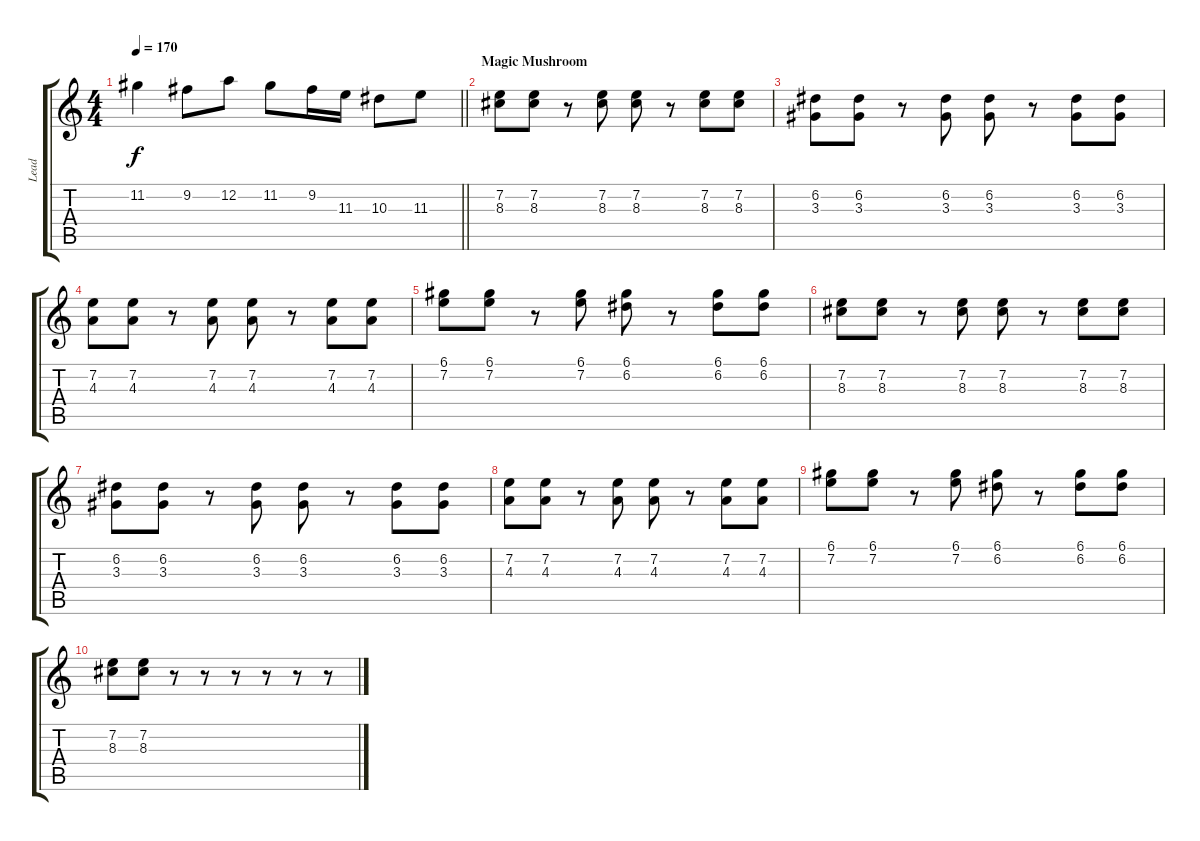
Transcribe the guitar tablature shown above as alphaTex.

\track ("Lead" "Lead") {instrument distortionguitar}
\staff {score tabs}
\tuning (D4 A3 F3 C3 G2 D2) {hide}
\ts (4 4)
\tempo 170
\clef g2
\barLineRight lightlight
\ks c
11.2.4{dy f} 9.2.8 12.2.8 11.2.8 9.2.16 11.3.16 10.3.8 11.3.8 |
\section ("" "Magic Mushroom")
(7.2 8.3).8 (7.2 8.3).8 r.8 (7.2 8.3).8 (7.2 8.3).8 r.8 (7.2 8.3).8 (7.2 8.3).8 |
(6.2 3.3).8 (6.2 3.3).8 r.8 (6.2 3.3).8 (6.2 3.3).8 r.8 (6.2 3.3).8 (6.2 3.3).8 |
(7.2 4.3).8 (7.2 4.3).8 r.8 (7.2 4.3).8 (7.2 4.3).8 r.8 (7.2 4.3).8 (7.2 4.3).8 |
(6.1 7.2).8 (6.1 7.2).8 r.8 (6.1 7.2).8 (6.1 6.2).8 r.8 (6.1 6.2).8 (6.1 6.2).8 |
(7.2 8.3).8 (7.2 8.3).8 r.8 (7.2 8.3).8 (7.2 8.3).8 r.8 (7.2 8.3).8 (7.2 8.3).8 |
(6.2 3.3).8 (6.2 3.3).8 r.8 (6.2 3.3).8 (6.2 3.3).8 r.8 (6.2 3.3).8 (6.2 3.3).8 |
(7.2 4.3).8 (7.2 4.3).8 r.8 (7.2 4.3).8 (7.2 4.3).8 r.8 (7.2 4.3).8 (7.2 4.3).8 |
(6.1 7.2).8 (6.1 7.2).8 r.8 (6.1 7.2).8 (6.1 6.2).8 r.8 (6.1 6.2).8 (6.1 6.2).8 |
(7.2 8.3).8 (7.2 8.3).8 r.8 r.8 r.8 r.8 r.8 r.8
